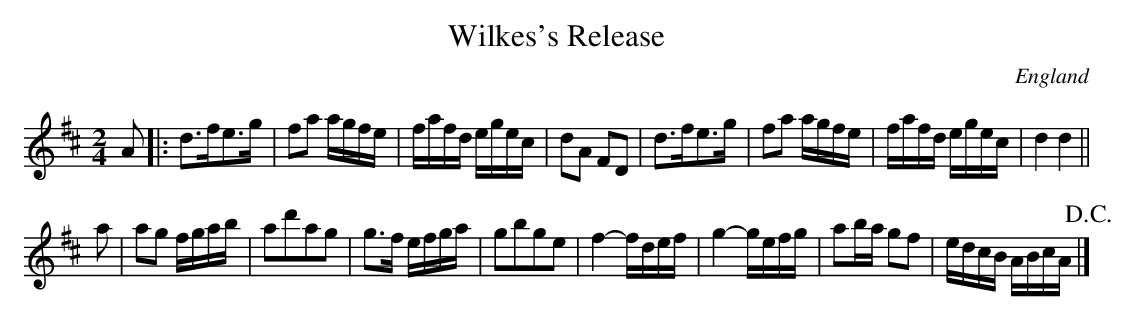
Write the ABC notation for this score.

X:1
T:Wilkes's Release
L:1/16
M:2/4
O:England
K:D major
A2 |: \
d3fe3g | f2a2 agfe | fafd egec | d2A2 F2D2 | \
d3fe3g | f2a2 agfe | fafd egec | d4 d4 ||
a2 |\
a2g2 fgab | a2d'2a2g2 | g3f efga | g2b2g2e2 |\
f4-fdef   | g4-gefg   | a2ba g2f2 | edcB ABcA !D.C.! |]
